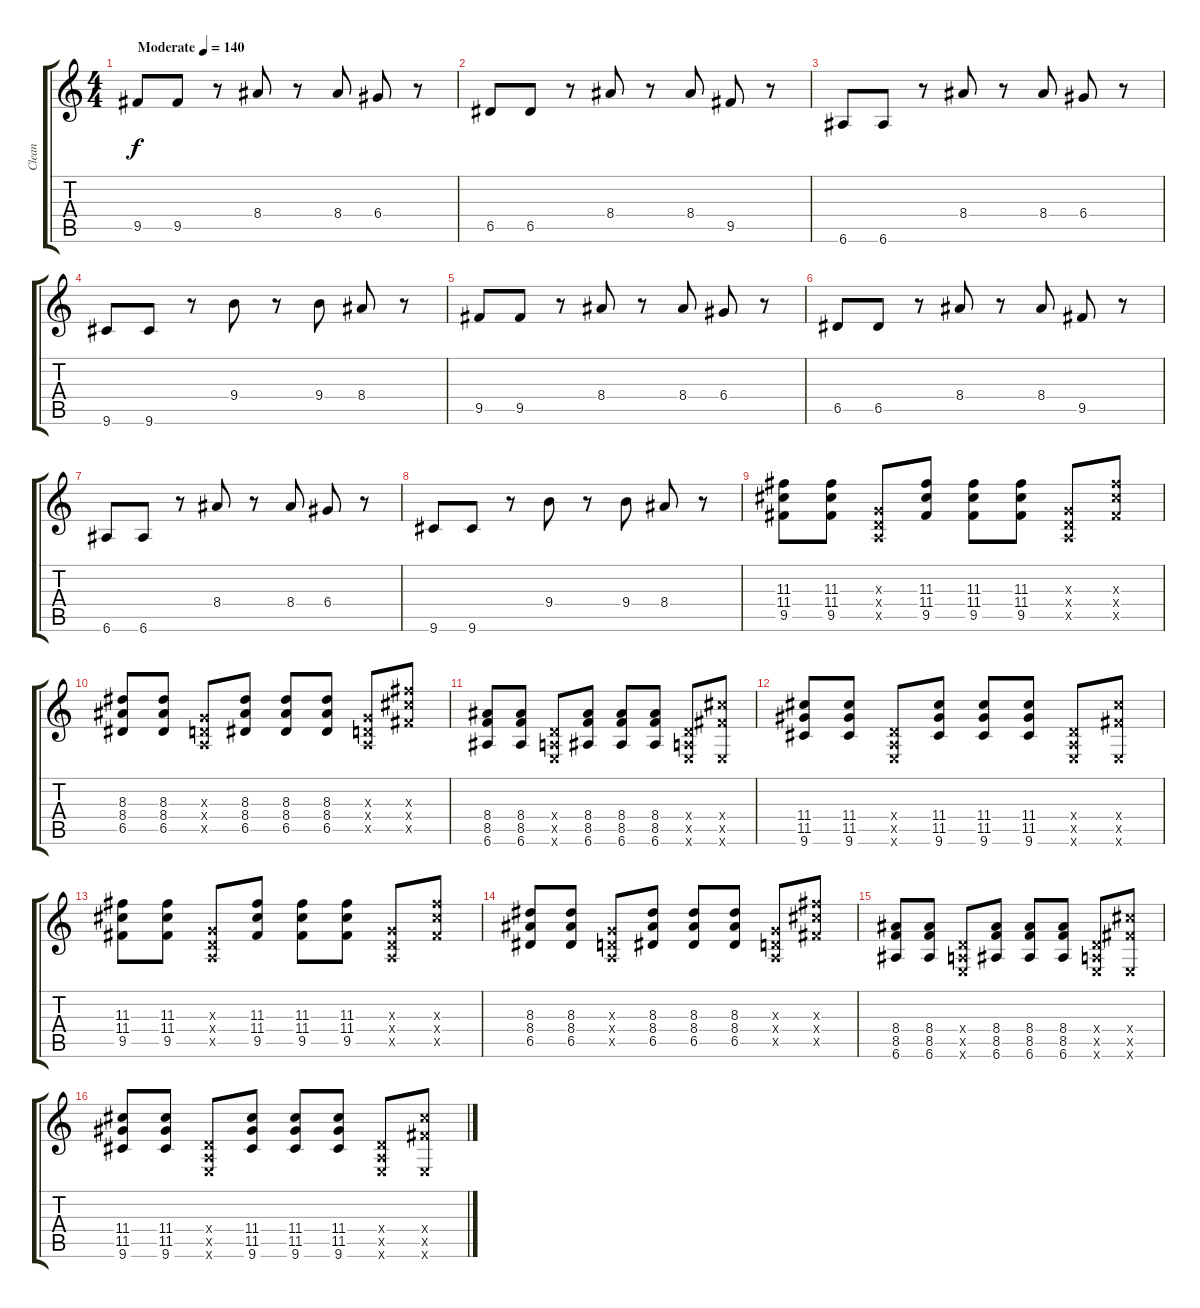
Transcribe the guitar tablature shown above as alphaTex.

\track ("Clean" "Clean") {instrument electricguitarclean}
\staff {score tabs}
\tuning (E4 B3 G3 D3 A2 E2) {hide}
\ts (4 4)
\tempo (140 "Moderate")
\clef g2
\ks c
9.5.8{dy f instrument electricguitarclean} 9.5.8 r.8 8.4.8 r.8 8.4.8 6.4.8 r.8 |
6.5.8 6.5.8 r.8 8.4.8 r.8 8.4.8 9.5.8 r.8 |
6.6.8 6.6.8 r.8 8.4.8 r.8 8.4.8 6.4.8 r.8 |
9.6.8 9.6.8 r.8 9.4.8 r.8 9.4.8 8.4.8 r.8 |
9.5.8 9.5.8 r.8 8.4.8 r.8 8.4.8 6.4.8 r.8 |
6.5.8 6.5.8 r.8 8.4.8 r.8 8.4.8 9.5.8 r.8 |
6.6.8 6.6.8 r.8 8.4.8 r.8 8.4.8 6.4.8 r.8 |
9.6.8 9.6.8 r.8 9.4.8 r.8 9.4.8 8.4.8 r.8 |
(11.3 11.4 9.5).8 (11.3 11.4 9.5).8 (0.3{x} 0.4{x} 0.5{x}).8 (11.3 11.4 9.5).8 (11.3 11.4 9.5).8 (11.3 11.4 9.5).8 (0.3{x} 0.4{x} 0.5{x}).8 (11.3{x} 11.4{x} 9.5{x}).8 |
(8.3 8.4 6.5).8 (8.3 8.4 6.5).8 (0.3{x} 0.4{x} 0.5{x}).8 (8.3 8.4 6.5).8 (8.3 8.4 6.5).8 (8.3 8.4 6.5).8 (0.3{x} 0.4{x} 0.5{x}).8 (11.3{x} 11.4{x} 9.5{x}).8 |
(8.4 8.5 6.6).8 (8.4 8.5 6.6).8 (0.4{x} 0.5{x} 0.6{x}).8 (8.4 8.5 6.6).8 (8.4 8.5 6.6).8 (8.4 8.5 6.6).8 (0.4{x} 0.5{x} 0.6{x}).8 (11.4{x} 9.5{x} 0.6{x}).8 |
(11.4 11.5 9.6).8 (11.4 11.5 9.6).8 (0.4{x} 0.5{x} 0.6{x}).8 (11.4 11.5 9.6).8 (11.4 11.5 9.6).8 (11.4 11.5 9.6).8 (0.4{x} 0.5{x} 0.6{x}).8 (11.4{x} 9.5{x} 0.6{x}).8 |
(11.3 11.4 9.5).8 (11.3 11.4 9.5).8 (0.3{x} 0.4{x} 0.5{x}).8 (11.3 11.4 9.5).8 (11.3 11.4 9.5).8 (11.3 11.4 9.5).8 (0.3{x} 0.4{x} 0.5{x}).8 (11.3{x} 11.4{x} 9.5{x}).8 |
(8.3 8.4 6.5).8 (8.3 8.4 6.5).8 (0.3{x} 0.4{x} 0.5{x}).8 (8.3 8.4 6.5).8 (8.3 8.4 6.5).8 (8.3 8.4 6.5).8 (0.3{x} 0.4{x} 0.5{x}).8 (11.3{x} 11.4{x} 9.5{x}).8 |
(8.4 8.5 6.6).8 (8.4 8.5 6.6).8 (0.4{x} 0.5{x} 0.6{x}).8 (8.4 8.5 6.6).8 (8.4 8.5 6.6).8 (8.4 8.5 6.6).8 (0.4{x} 0.5{x} 0.6{x}).8 (11.4{x} 9.5{x} 0.6{x}).8 |
(11.4 11.5 9.6).8 (11.4 11.5 9.6).8 (0.4{x} 0.5{x} 0.6{x}).8 (11.4 11.5 9.6).8 (11.4 11.5 9.6).8 (11.4 11.5 9.6).8 (0.4{x} 0.5{x} 0.6{x}).8 (11.4{x} 9.5{x} 0.6{x}).8
